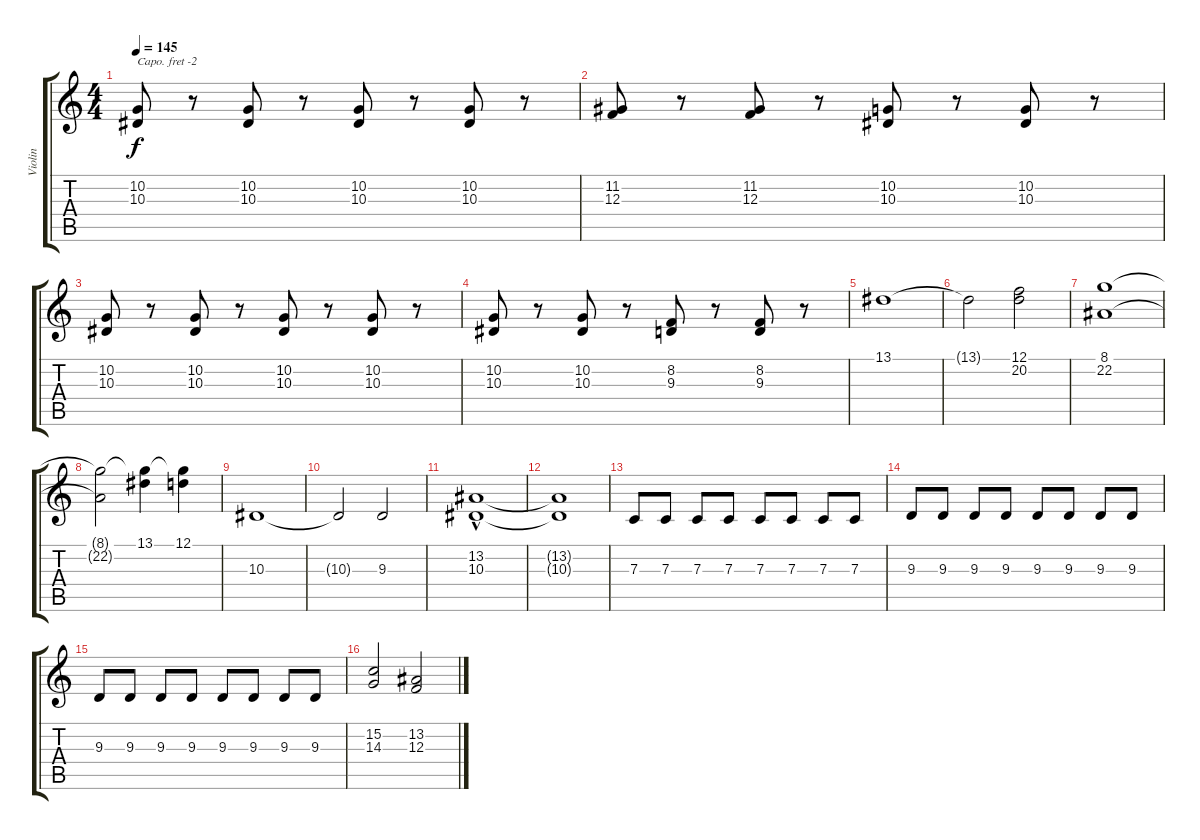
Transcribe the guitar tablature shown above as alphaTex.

\track ("Violin" "Violin") {instrument stringensemble1}
\staff {score tabs}
\capo -2
\tuning (E4 B3 G3 D3 A2 D2) {hide}
\ts (4 4)
\tempo 145
\clef g2
\ks c
(10.2 10.3).8{dy f} r.8 (10.2 10.3).8 r.8 (10.2 10.3).8 r.8 (10.2 10.3).8 r.8 |
(11.2 12.3).8 r.8 (11.2 12.3).8 r.8 (10.2 10.3).8 r.8 (10.2 10.3).8 r.8 |
(10.2 10.3).8 r.8 (10.2 10.3).8 r.8 (10.2 10.3).8 r.8 (10.2 10.3).8 r.8 |
(10.2 10.3).8 r.8 (10.2 10.3).8 r.8 (8.2 9.3).8 r.8 (8.2 9.3).8 r.8 |
13.1.1 |
13.1{t}.2 (12.1 20.2).2 |
(8.1 22.2).1 |
(8.1{t} 22.2{t}).2 (13.1 22.2{t}).4 (12.1 22.2{t}).4 |
10.3.1 |
10.3{t}.2 9.3.2 |
(13.2 10.3{hac}).1 |
(13.2{t} 10.3{t}).1 |
7.3.8 7.3.8 7.3.8 7.3.8 7.3.8 7.3.8 7.3.8 7.3.8 |
9.3.8 9.3.8 9.3.8 9.3.8 9.3.8 9.3.8 9.3.8 9.3.8 |
9.3.8 9.3.8 9.3.8 9.3.8 9.3.8 9.3.8 9.3.8 9.3.8 |
(15.2 14.3).2 (13.2 12.3).2
